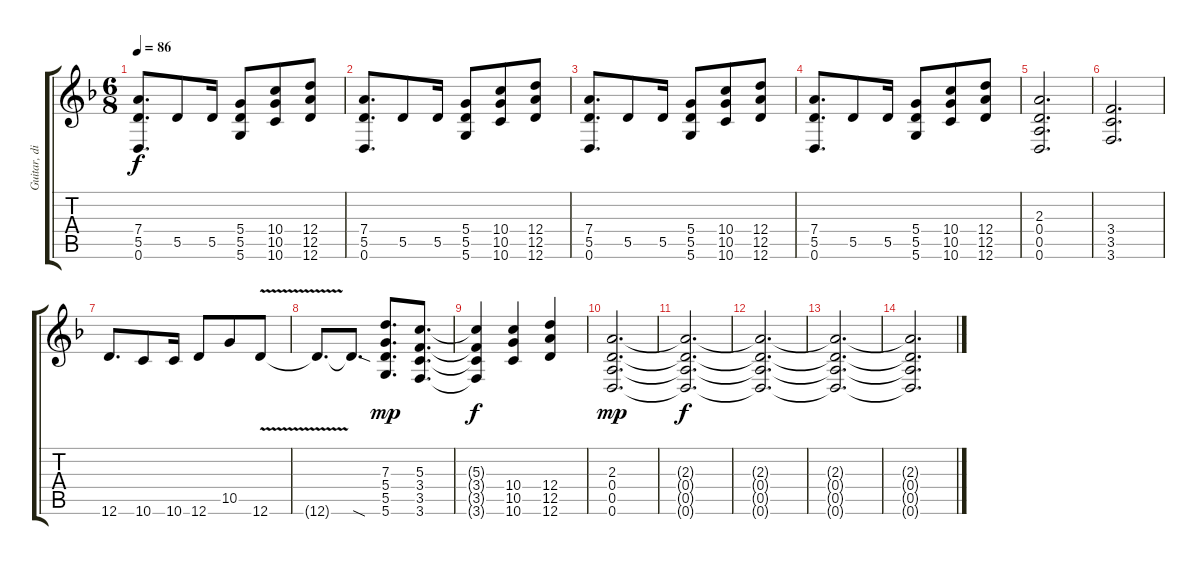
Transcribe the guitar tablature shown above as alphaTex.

\track ("Guitar, distortion" "Guitar, di") {instrument distortionguitar}
\staff {score tabs}
\tuning (E4 B3 G3 D3 A2 D2) {hide}
\ts (6 8)
\tempo 86
\clef g2
\ks dminor
(7.4 5.5 0.6).8{d dy f} 5.5.8 5.5.16 (5.4 5.5 5.6).8 (10.4 10.5 10.6).8 (12.4 12.5 12.6).8 |
(7.4 5.5 0.6).8{d} 5.5.8 5.5.16 (5.4 5.5 5.6).8 (10.4 10.5 10.6).8 (12.4 12.5 12.6).8 |
(7.4 5.5 0.6).8{d} 5.5.8 5.5.16 (5.4 5.5 5.6).8 (10.4 10.5 10.6).8 (12.4 12.5 12.6).8 |
(7.4 5.5 0.6).8{d} 5.5.8 5.5.16 (5.4 5.5 5.6).8 (10.4 10.5 10.6).8 (12.4 12.5 12.6).8 |
(2.3 0.4 0.5 0.6).2{d} |
(3.4 3.5 3.6).2{d} |
12.6.8{d} 10.6.8 10.6.16 12.6.8 10.5.8 12.6{v}.8 |
12.6{t}.8{d} 12.6{sod t}.8{d} (7.3 5.4 5.5 5.6).8{d dy mp} (5.3 3.4 3.5 3.6).8{d} |
(5.3{t} 3.4{t} 3.5{t} 3.6{t}).4{dy f} (10.4 10.5 10.6).4 (12.4 12.5 12.6).4 |
(2.3 0.4 0.5 0.6).2{d dy mp} |
(2.3{t} 0.4{t} 0.5{t} 0.6{t}).2{d dy f} |
(2.3{t} 0.4{t} 0.5{t} 0.6{t}).2{d} |
(2.3{t} 0.4{t} 0.5{t} 0.6{t}).2{d volume 0} |
(2.3{t} 0.4{t} 0.5{t} 0.6{t}).2{d}
